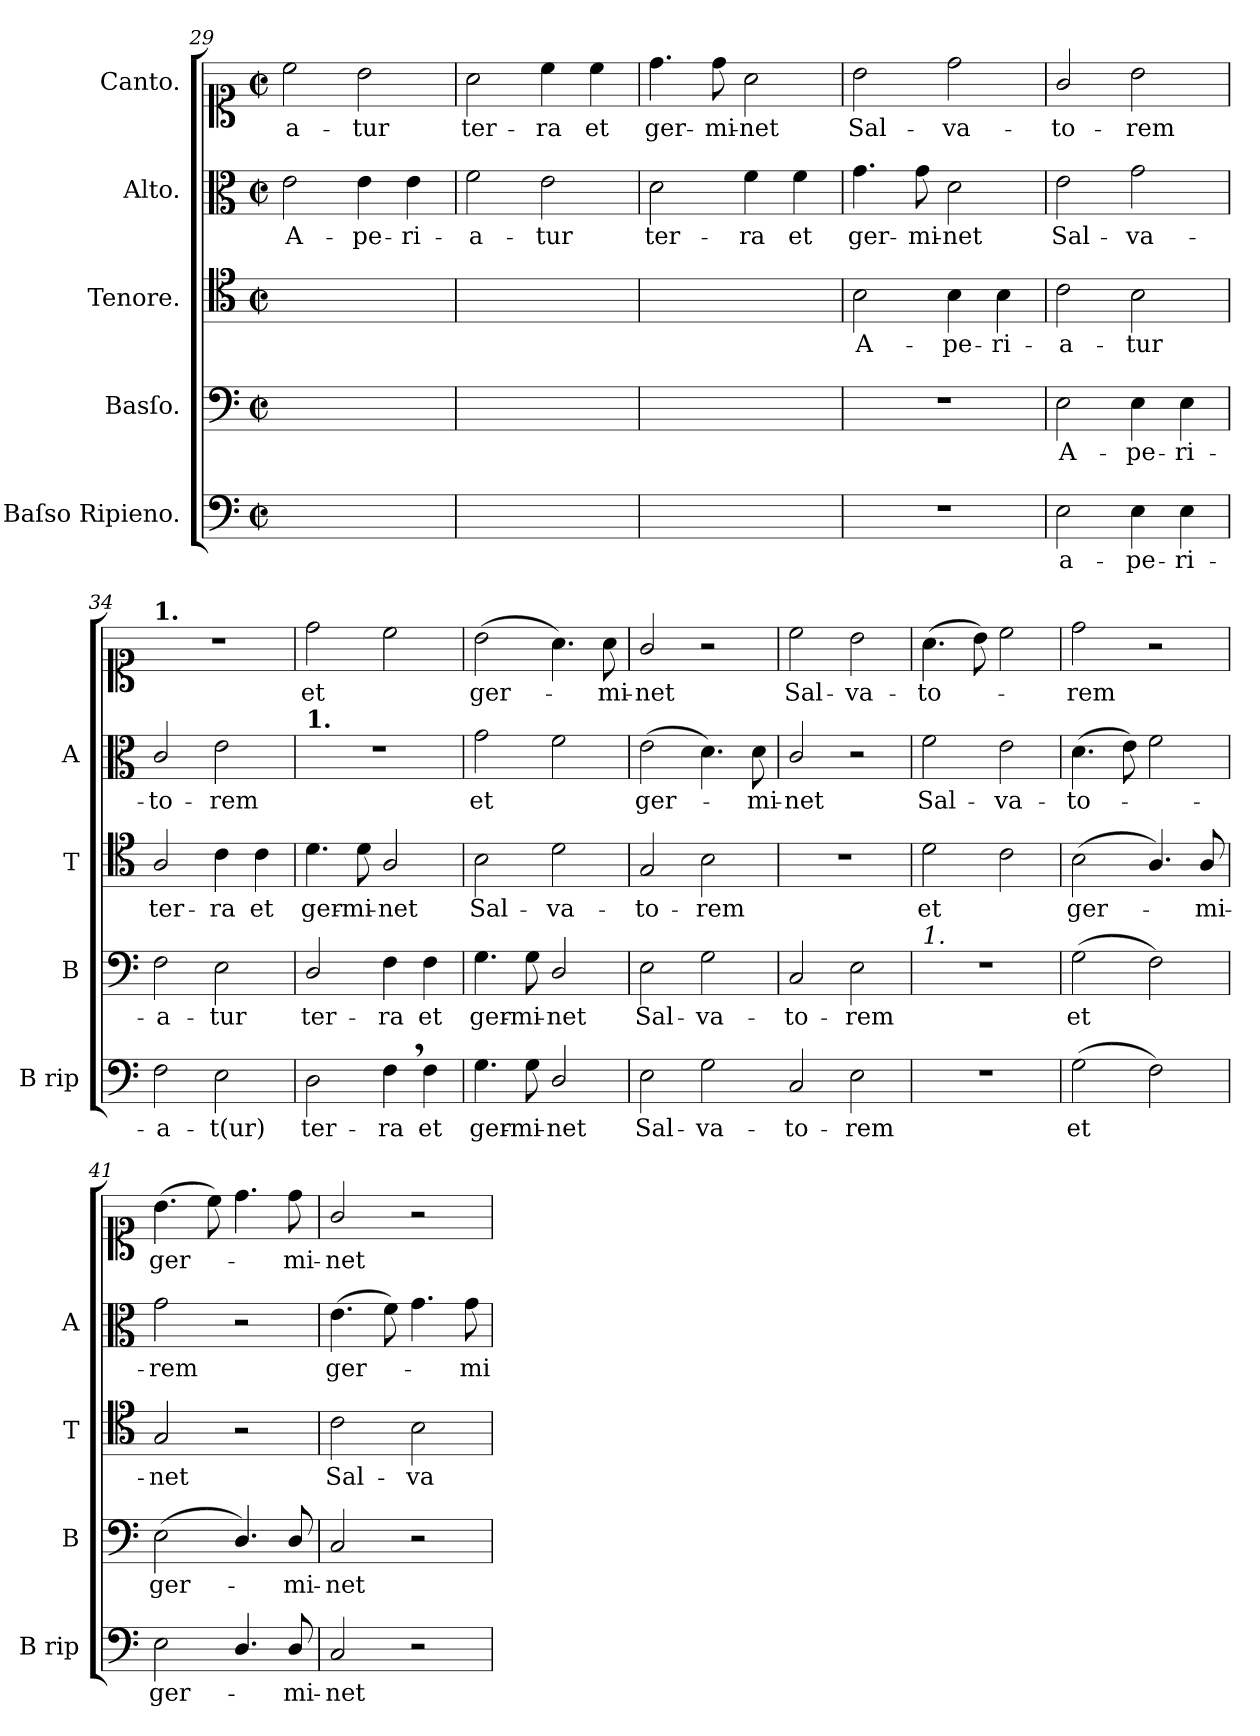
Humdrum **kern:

**kern	**text	**kern	**text	**kern	**text	**kern	**text	**kern	**text
*part5	*part5	*part4	*part4	*part3	*part3	*part2	*part2	*part1	*part1
*staff5	*staff5	*staff4	*staff4	*staff3	*staff3	*staff2	*staff2	*staff1	*staff1
*I"Baſso Ripieno.	*	*I"Basſo.	*	*I"Tenore.	*	*I"Alto.	*	*I"Canto.	*
*I'B rip	*	*I'B	*	*I'T	*	*I'A	*	*	*
*clefF4	*	*clefF4	*	*clefC4	*	*clefC3	*	*clefC1	*
*k[]	*	*k[]	*	*k[]	*	*k[]	*	*k[]	*
*M2/2	*	*M2/2	*	*M2/2	*	*M2/2	*	*M2/2	*
*met(c|)	*	*met(c|)	*	*met(c|)	*	*met(c|)	*	*met(c|)	*
=29	=29	=29	=29	=29	=29	=29	=29	=29	=29
1ryy	.	1ryy	.	1ryy	.	2e\	A-	2cc\	-a-
.	.	.	.	.	.	4e\	-pe-	2b\	-tur
.	.	.	.	.	.	4e\	-ri-	.	.
=30	=30	=30	=30	=30	=30	=30	=30	=30	=30
1ryy	.	1ryy	.	1ryy	.	2f\	-a-	2a\	ter-
.	.	.	.	.	.	2e\	-tur	4cc\	-ra
.	.	.	.	.	.	.	.	4cc\	et
=31	=31	=31	=31	=31	=31	=31	=31	=31	=31
1ryy	.	1ryy	.	1ryy	.	2d\	ter-	4.dd\	ger-
.	.	.	.	.	.	.	.	8dd\	-mi-
.	.	.	.	.	.	4f\	-ra	2a\	-net
.	.	.	.	.	.	4f\	et	.	.
=32	=32	=32	=32	=32	=32	=32	=32	=32	=32
1r	.	1r	.	2B\	A-	4.g\	ger-	2b\	Sal-
.	.	.	.	.	.	8g\	-mi-	.	.
.	.	.	.	4B\	-pe-	2d\	-net	2dd\	-va-
.	.	.	.	4B\	-ri-	.	.	.	.
=33	=33	=33	=33	=33	=33	=33	=33	=33	=33
2E\	a-	2E\	A-	2c\	-a-	2e\	Sal-	2g/	-to-
4E\	-pe-	4E\	-pe-	2B\	-tur	2g\	-va-	2b\	-rem
4E\	-ri-	4E\	-ri-	.	.	.	.	.	.
=34	=34	=34	=34	=34	=34	=34	=34	=34	=34
!	!	!	!	!	!	!	!	!LO:TX:a:B:t=1.	!
2F\	-a-	2F\	-a-	2A/	ter-	2c/	-to-	1r	.
2E\	-t(ur)	2E\	-tur	4c\	-ra	2e\	-rem	.	.
.	.	.	.	4c\	et	.	.	.	.
=35	=35	=35	=35	=35	=35	=35	=35	=35	=35
!	!	!	!	!	!	!LO:TX:a:B:t=1.	!	!	!
2D\	ter-	2D/	ter-	4.d\	ger-	1r	.	2dd\	et
.	.	.	.	8d\	-mi-	.	.	.	.
4F,<\	-ra	4F\	-ra	2A/	-net	.	.	2cc\	.
4F\	et	4F\	et	.	.	.	.	.	.
=36	=36	=36	=36	=36	=36	=36	=36	=36	=36
4.G\	ger-	4.G\	ger-	2B\	Sal-	2g\	et	(>2b\	ger-
8G\	-mi-	8G\	-mi-	.	.	.	.	.	.
2D/	-net	2D/	-net	2d\	-va-	2f\	.	4.a\)	.
.	.	.	.	.	.	.	.	8a\	-mi-
=37	=37	=37	=37	=37	=37	=37	=37	=37	=37
2E\	Sal-	2E\	Sal-	2G/	-to-	(>2e\	ger-	2g/	-net
2G\	-va-	2G\	-va-	2B\	-rem	4.d\)	.	2r	.
.	.	.	.	.	.	8d\	-mi-	.	.
=38-	=38	=38	=38	=38	=38	=38	=38	=38	=38
2C/	-to-	2C/	-to-	1r	.	2c/	-net	2cc\	Sal-
2E\	-rem	2E\	-rem	.	.	2r	.	2b\	-va-
=39	=39	=39	=39	=39	=39	=39	=39	=39	=39
!	!	!LO:TX:a:i:t=1.	!	!	!	!	!	!	!
1r	.	1r	.	2d\	et	2f\	Sal-	(>4.a\	-to-
.	.	.	.	.	.	.	.	8b\)	.
.	.	.	.	2c\	.	2e\	-va-	2cc\	.
=40	=40	=40	=40	=40	=40	=40	=40	=40	=40
(>2G\	et	(>2G\	et	(>2B\	ger-	(>4.d\	-to-	2dd\	-rem
.	.	.	.	.	.	8e\)	.	.	.
2F\)	.	2F\)	.	4.A/)	.	2f\	.	2r	.
.	.	.	.	8A/	-mi-	.	.	.	.
=41	=41	=41	=41	=41	=41	=41	=41	=41	=41
2E\	ger-	(>2E\	ger-	2G/	-net	2g\	-rem	(>4.b\	ger-
.	.	.	.	.	.	.	.	8cc\)	.
4.D/	.	4.D/)	.	2r	.	2r	.	4.dd\	.
8D/	-mi-	8D/	-mi-	.	.	.	.	8dd\	-mi-
=42	=42	=42	=42	=42	=42	=42	=42	=42	=42
2C/	-net	2C/	-net	2c\	Sal-	(>4.e\	ger-	2g/	-net
.	.	.	.	.	.	8f\)	.	.	.
2r	.	2r	.	2B\	-va-	4.g\	.	2r	.
.	.	.	.	.	.	8g\	-mi-	.	.
=	=	=	=	=	=	=	=	=	=
*-	*-	*-	*-	*-	*-	*-	*-	*-	*-
